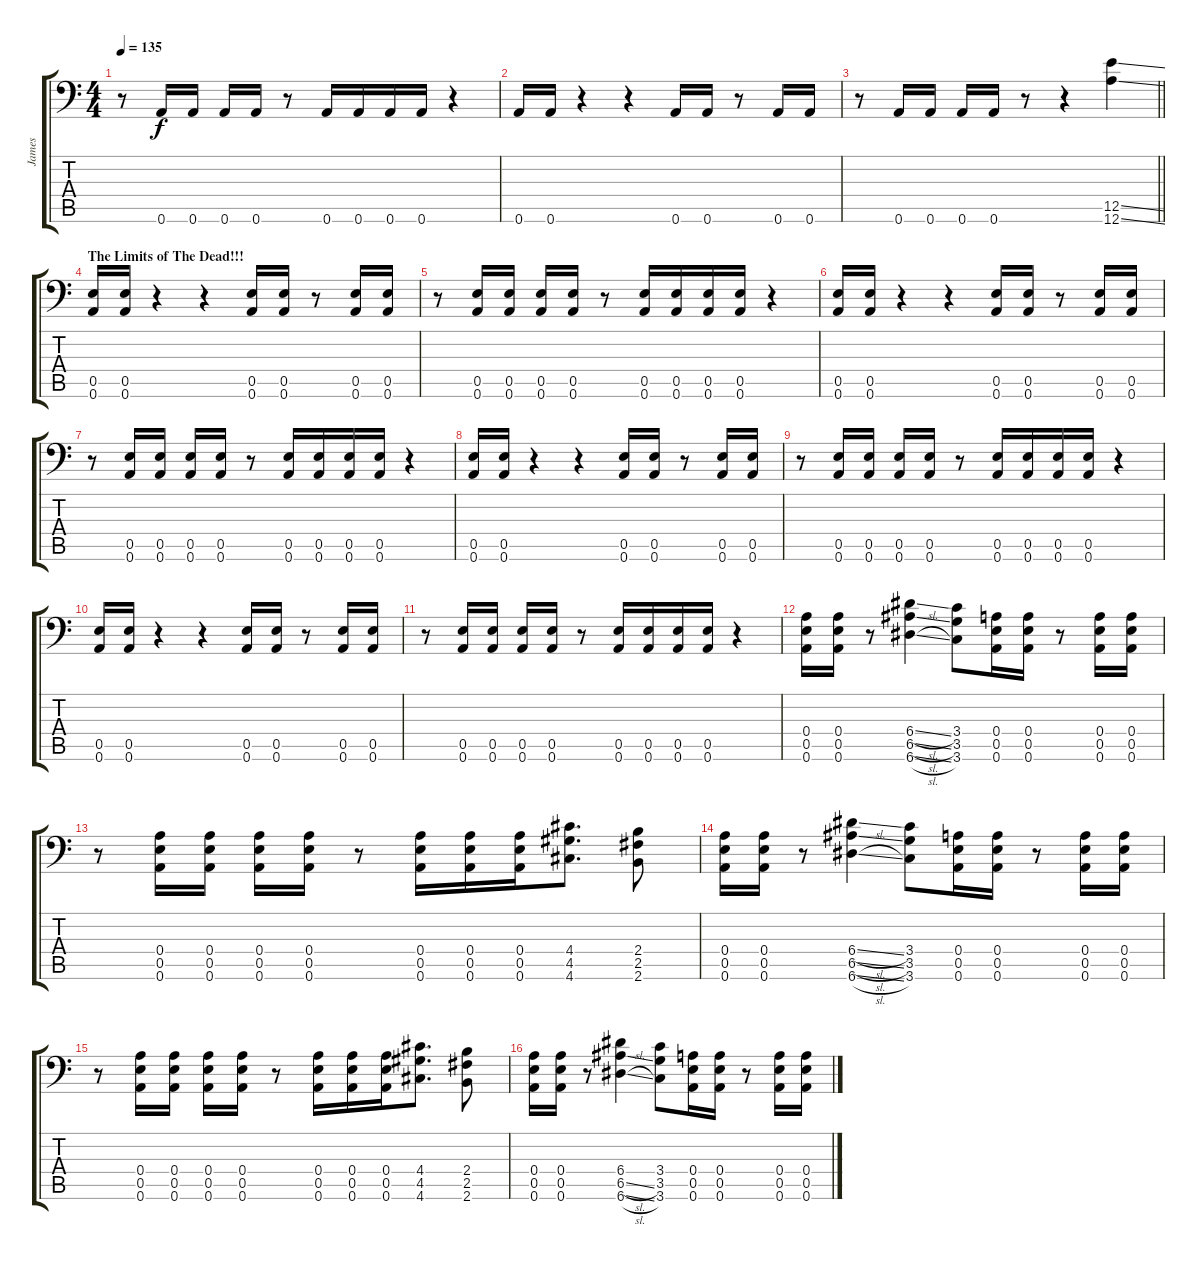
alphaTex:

\track ("James" "James") {instrument distortionguitar}
\staff {score tabs}
\tuning (B3 Gb3 D3 A2 E2 A1) {hide}
\ts (4 4)
\tempo 135
\clef f4
\ks c
r.8{dy f} 0.6.16 0.6.16 0.6.16 0.6.16 r.8 0.6.16 0.6.16 0.6.16 0.6.16 r.4 |
0.6.16 0.6.16 r.4 r.4 0.6.16 0.6.16 r.8 0.6.16 0.6.16 |
\barLineRight lightlight
r.8 0.6.16 0.6.16 0.6.16 0.6.16 r.8 r.4 (12.5{ss} 12.6{ss}).4 |
\section ("" "The Limits of The Dead!!!")
(0.5 0.6).16 (0.5 0.6).16 r.4 r.4 (0.5 0.6).16 (0.5 0.6).16 r.8 (0.5 0.6).16 (0.5 0.6).16 |
r.8 (0.5 0.6).16 (0.5 0.6).16 (0.5 0.6).16 (0.5 0.6).16 r.8 (0.5 0.6).16 (0.5 0.6).16 (0.5 0.6).16 (0.5 0.6).16 r.4 |
(0.5 0.6).16 (0.5 0.6).16 r.4 r.4 (0.5 0.6).16 (0.5 0.6).16 r.8 (0.5 0.6).16 (0.5 0.6).16 |
r.8 (0.5 0.6).16 (0.5 0.6).16 (0.5 0.6).16 (0.5 0.6).16 r.8 (0.5 0.6).16 (0.5 0.6).16 (0.5 0.6).16 (0.5 0.6).16 r.4 |
(0.5 0.6).16 (0.5 0.6).16 r.4 r.4 (0.5 0.6).16 (0.5 0.6).16 r.8 (0.5 0.6).16 (0.5 0.6).16 |
r.8 (0.5 0.6).16 (0.5 0.6).16 (0.5 0.6).16 (0.5 0.6).16 r.8 (0.5 0.6).16 (0.5 0.6).16 (0.5 0.6).16 (0.5 0.6).16 r.4 |
(0.5 0.6).16 (0.5 0.6).16 r.4 r.4 (0.5 0.6).16 (0.5 0.6).16 r.8 (0.5 0.6).16 (0.5 0.6).16 |
r.8 (0.5 0.6).16 (0.5 0.6).16 (0.5 0.6).16 (0.5 0.6).16 r.8 (0.5 0.6).16 (0.5 0.6).16 (0.5 0.6).16 (0.5 0.6).16 r.4 |
(0.4 0.5 0.6).16 (0.4 0.5 0.6).16 r.8 (6.4{sl} 6.5{sl} 6.6{sl}).4 (3.4 3.5 3.6).8 (0.4 0.5 0.6).16 (0.4 0.5 0.6).16 r.8 (0.4 0.5 0.6).16 (0.4 0.5 0.6).16 |
r.8 (0.4 0.5 0.6).16 (0.4 0.5 0.6).16 (0.4 0.5 0.6).16 (0.4 0.5 0.6).16 r.8 (0.4 0.5 0.6).16 (0.4 0.5 0.6).16 (0.4 0.5 0.6).16 (4.4 4.5 4.6).8{d} (2.4 2.5 2.6).8 |
(0.4 0.5 0.6).16 (0.4 0.5 0.6).16 r.8 (6.4{sl} 6.5{sl} 6.6{sl}).4 (3.4 3.5 3.6).8 (0.4 0.5 0.6).16 (0.4 0.5 0.6).16 r.8 (0.4 0.5 0.6).16 (0.4 0.5 0.6).16 |
r.8 (0.4 0.5 0.6).16 (0.4 0.5 0.6).16 (0.4 0.5 0.6).16 (0.4 0.5 0.6).16 r.8 (0.4 0.5 0.6).16 (0.4 0.5 0.6).16 (0.4 0.5 0.6).16 (4.4 4.5 4.6).8{d} (2.4 2.5 2.6).8 |
(0.4 0.5 0.6).16 (0.4 0.5 0.6).16 r.8 (6.4 6.5{sl} 6.6{sl}).4 (3.4 3.5 3.6).8 (0.4 0.5 0.6).16 (0.4 0.5 0.6).16 r.8 (0.4 0.5 0.6).16 (0.4 0.5 0.6).16
